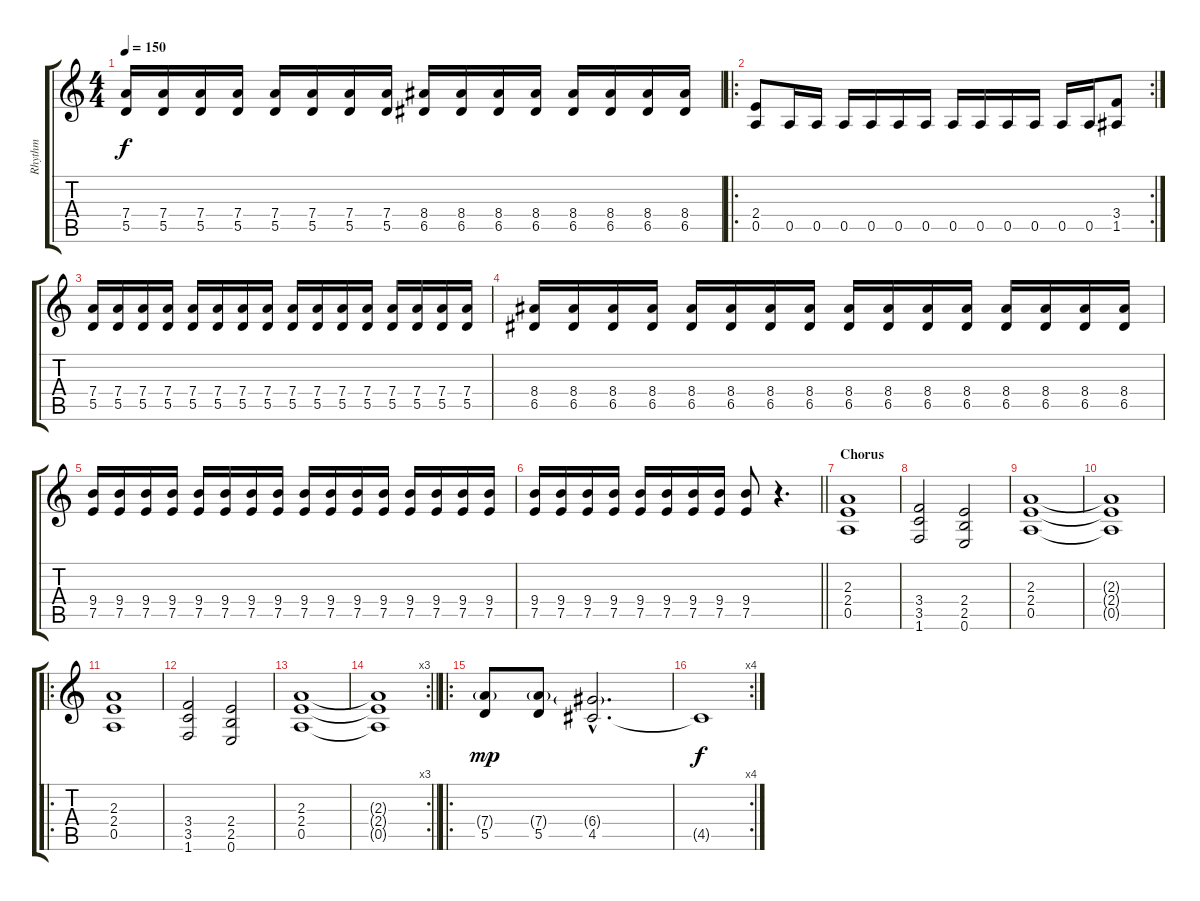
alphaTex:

\track ("Rhythm" "Rhythm") {instrument overdrivenguitar}
\staff {score tabs}
\tuning (E4 B3 G3 D3 A2 E2) {hide}
\ts (4 4)
\tempo 150
\clef g2
\ks c
(7.4 5.5).16{dy f} (7.4 5.5).16 (7.4 5.5).16 (7.4 5.5).16 (7.4 5.5).16 (7.4 5.5).16 (7.4 5.5).16 (7.4 5.5).16 (8.4 6.5).16 (8.4 6.5).16 (8.4 6.5).16 (8.4 6.5).16 (8.4 6.5).16 (8.4 6.5).16 (8.4 6.5).16 (8.4 6.5).16 |
\ro
\rc 2
(2.4 0.5).8 0.5.16 0.5.16 0.5.16 0.5.16 0.5.16 0.5.16 0.5.16 0.5.16 0.5.16 0.5.16 0.5.16 0.5.16 (3.4 1.5).8 |
(7.4 5.5).16 (7.4 5.5).16 (7.4 5.5).16 (7.4 5.5).16 (7.4 5.5).16 (7.4 5.5).16 (7.4 5.5).16 (7.4 5.5).16 (7.4 5.5).16 (7.4 5.5).16 (7.4 5.5).16 (7.4 5.5).16 (7.4 5.5).16 (7.4 5.5).16 (7.4 5.5).16 (7.4 5.5).16 |
(8.4 6.5).16 (8.4 6.5).16 (8.4 6.5).16 (8.4 6.5).16 (8.4 6.5).16 (8.4 6.5).16 (8.4 6.5).16 (8.4 6.5).16 (8.4 6.5).16 (8.4 6.5).16 (8.4 6.5).16 (8.4 6.5).16 (8.4 6.5).16 (8.4 6.5).16 (8.4 6.5).16 (8.4 6.5).16 |
(9.4 7.5).16 (9.4 7.5).16 (9.4 7.5).16 (9.4 7.5).16 (9.4 7.5).16 (9.4 7.5).16 (9.4 7.5).16 (9.4 7.5).16 (9.4 7.5).16 (9.4 7.5).16 (9.4 7.5).16 (9.4 7.5).16 (9.4 7.5).16 (9.4 7.5).16 (9.4 7.5).16 (9.4 7.5).16 |
\barLineRight lightlight
(9.4 7.5).16 (9.4 7.5).16 (9.4 7.5).16 (9.4 7.5).16 (9.4 7.5).16 (9.4 7.5).16 (9.4 7.5).16 (9.4 7.5).16 (9.4 7.5).8 r.4{d} |
\section ("" "Chorus")
(2.3 2.4 0.5).1 |
(3.4 3.5 1.6).2 (2.4 2.5 0.6).2 |
(2.3 2.4 0.5).1 |
(2.3{t} 2.4{t} 0.5{t}).1 |
\ro
(2.3 2.4 0.5).1 |
(3.4 3.5 1.6).2 (2.4 2.5 0.6).2 |
(2.3 2.4 0.5).1 |
\rc 3
\barLineRight lightlight
(2.3{t} 2.4{t} 0.5{t}).1 |
\ro
(7.4{g} 5.5).8{dy mp volume 10} (7.4{g} 5.5).8 (6.4{g hac} 4.5{hac}).2{d} |
\rc 4
4.5{t}.1{dy f}
